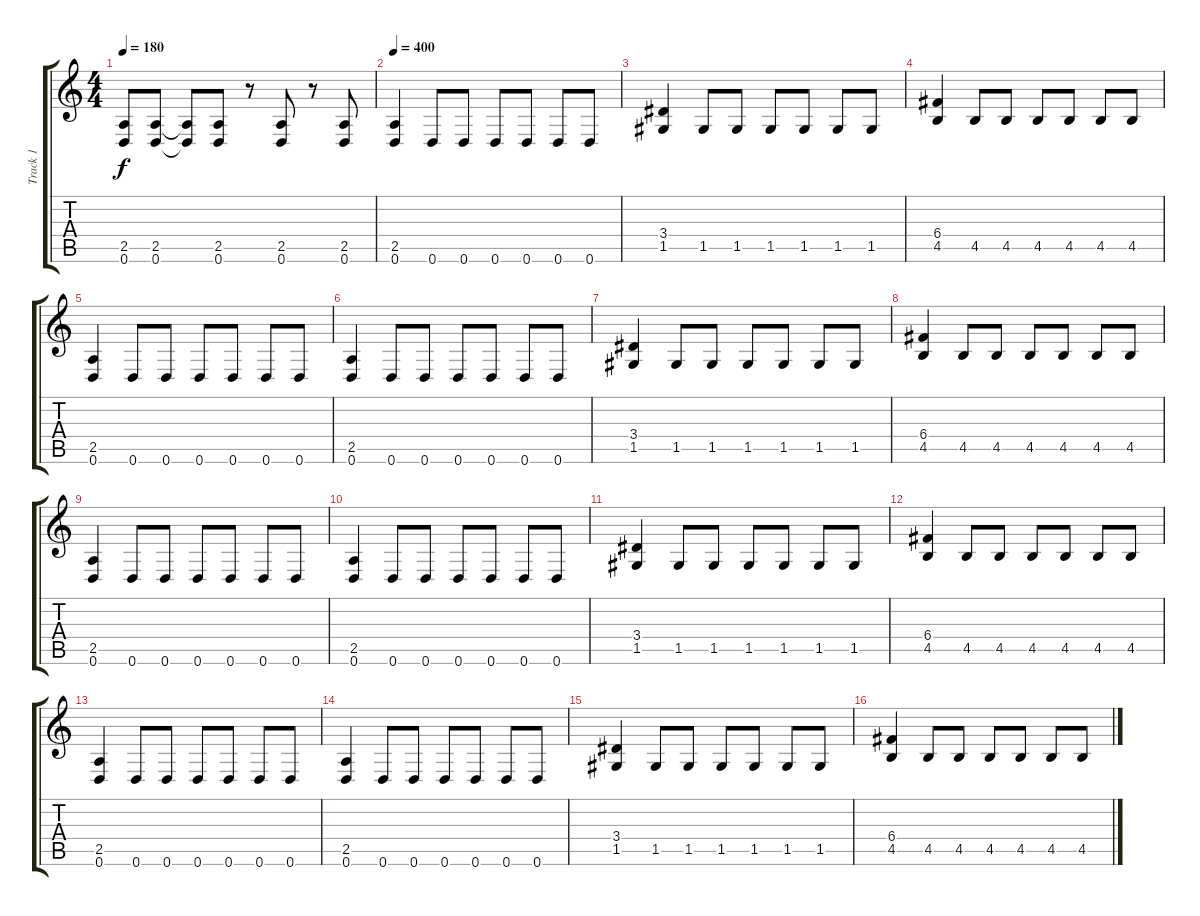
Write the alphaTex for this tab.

\track ("Track 1" "Track 1") {instrument distortionguitar}
\staff {score tabs}
\tuning (D4 A3 F3 C3 G2 D2) {hide}
\ts (4 4)
\tempo 180
\clef g2
\ks c
(2.5 0.6).8{dy f} (2.5 0.6).8 (2.5{t} 0.6{t}).8 (2.5 0.6).8 r.8 (2.5 0.6).8 r.8 (2.5 0.6).8 |
\tempo 400
(2.5 0.6).4 0.6.8 0.6.8 0.6.8 0.6.8 0.6.8 0.6.8 |
(3.4 1.5).4 1.5.8 1.5.8 1.5.8 1.5.8 1.5.8 1.5.8 |
(6.4 4.5).4 4.5.8 4.5.8 4.5.8 4.5.8 4.5.8 4.5.8 |
(2.5 0.6).4 0.6.8 0.6.8 0.6.8 0.6.8 0.6.8 0.6.8 |
(2.5 0.6).4 0.6.8 0.6.8 0.6.8 0.6.8 0.6.8 0.6.8 |
(3.4 1.5).4 1.5.8 1.5.8 1.5.8 1.5.8 1.5.8 1.5.8 |
(6.4 4.5).4 4.5.8 4.5.8 4.5.8 4.5.8 4.5.8 4.5.8 |
(2.5 0.6).4 0.6.8 0.6.8 0.6.8 0.6.8 0.6.8 0.6.8 |
(2.5 0.6).4 0.6.8 0.6.8 0.6.8 0.6.8 0.6.8 0.6.8 |
(3.4 1.5).4 1.5.8 1.5.8 1.5.8 1.5.8 1.5.8 1.5.8 |
(6.4 4.5).4 4.5.8 4.5.8 4.5.8 4.5.8 4.5.8 4.5.8 |
(2.5 0.6).4 0.6.8 0.6.8 0.6.8 0.6.8 0.6.8 0.6.8 |
(2.5 0.6).4 0.6.8 0.6.8 0.6.8 0.6.8 0.6.8 0.6.8 |
(3.4 1.5).4 1.5.8 1.5.8 1.5.8 1.5.8 1.5.8 1.5.8 |
(6.4 4.5).4 4.5.8 4.5.8 4.5.8 4.5.8 4.5.8 4.5.8
